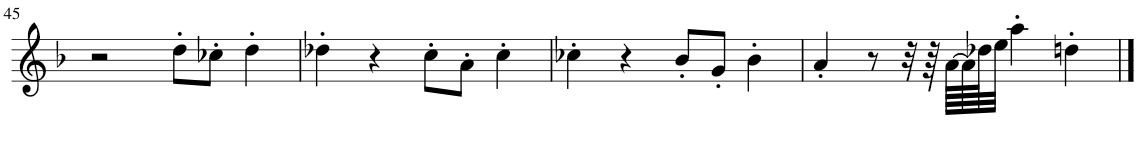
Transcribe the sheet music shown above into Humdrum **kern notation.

**kern
*part1
*staff1
*I"Flute, Flute
*I'Fl
!!LO:PB:g=z
*clefG2
*k[b-]
*M4/4
=45
2r
8dd'\L
8cc-X'\J
4dd'\
=46
4dd-X'\
4r
8cc'\L
8a'\J
4cc'\
=47
4cc-X'\
4r
8b-'/L
8g'/J
4b-'\
=48
4a'/
8r
32r
64r
[64a\LLLL
64a\]
64dd-X\J
32ee\JJJ
4aa'\
4ddn'\
==
*-
